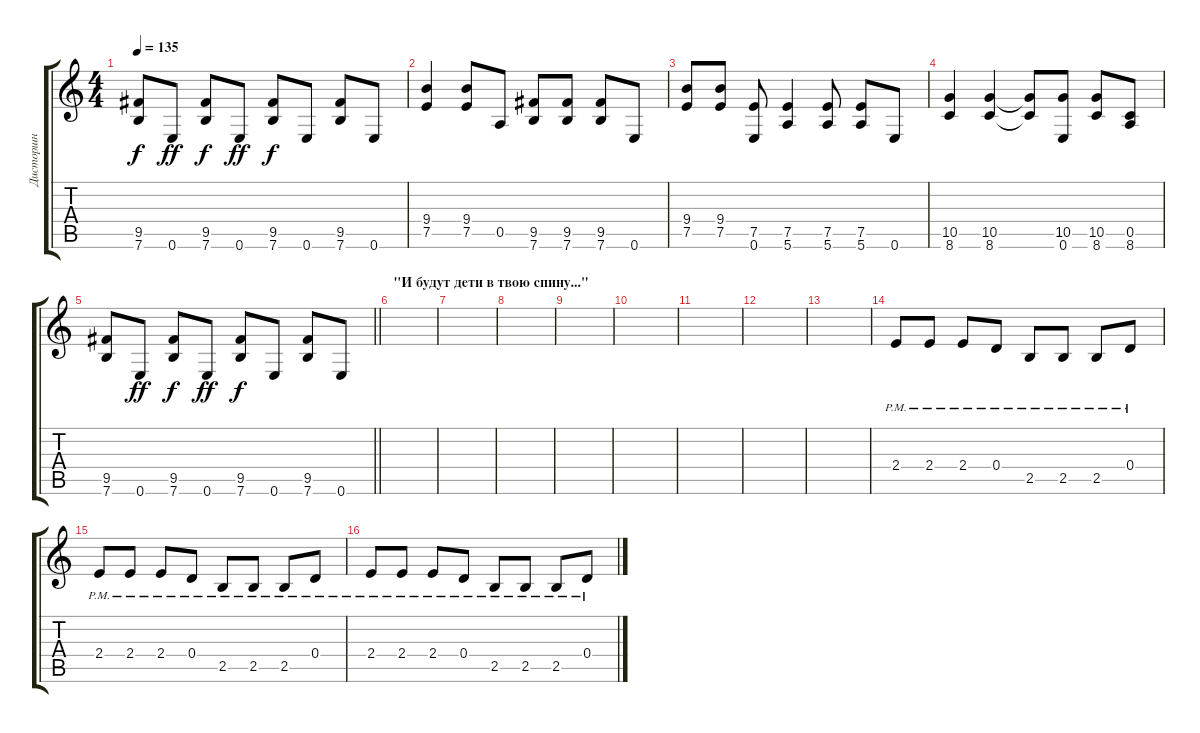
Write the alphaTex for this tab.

\track ("Дисторшн" "Дисторшн") {instrument distortionguitar}
\staff {score tabs}
\tuning (E4 B3 G3 D3 A2 E2) {hide}
\ts (4 4)
\tempo 135
\clef g2
\ks c
(9.5 7.6).8{dy f} 0.6.8{dy ff} (9.5 7.6).8{dy f} 0.6.8{dy ff} (9.5 7.6).8{dy f} 0.6.8 (9.5 7.6).8 0.6.8 |
(9.4 7.5).4 (9.4 7.5).8 0.5.8 (9.5 7.6).8 (9.5 7.6).8 (9.5 7.6).8 0.6.8 |
(9.4 7.5).8 (9.4 7.5).8 (7.5 0.6).8 (7.5 5.6).4 (7.5 5.6).8 (7.5 5.6).8 0.6.8 |
(10.5 8.6).4 (10.5 8.6).4 (10.5{t} 8.6{t}).8 (10.5 0.6).8 (10.5 8.6).8 (0.5 8.6).8 |
\barLineRight lightlight
(9.5 7.6).8 0.6.8{dy ff} (9.5 7.6).8{dy f} 0.6.8{dy ff} (9.5 7.6).8{dy f} 0.6.8 (9.5 7.6).8 0.6.8 |
\section ("" "\"И будут дети в твою спину...\"")
|
|
|
|
|
|
|
|
2.4{pm}.8{volume 10 instrument overdrivenguitar} 2.4{pm}.8 2.4{pm}.8 0.4{pm}.8 2.5{pm}.8 2.5{pm}.8 2.5{pm}.8 0.4{pm}.8 |
2.4{pm}.8 2.4{pm}.8 2.4{pm}.8 0.4{pm}.8 2.5{pm}.8 2.5{pm}.8 2.5{pm}.8 0.4{pm}.8 |
2.4{pm}.8 2.4{pm}.8 2.4{pm}.8 0.4{pm}.8 2.5{pm}.8 2.5{pm}.8 2.5{pm}.8 0.4{pm}.8
